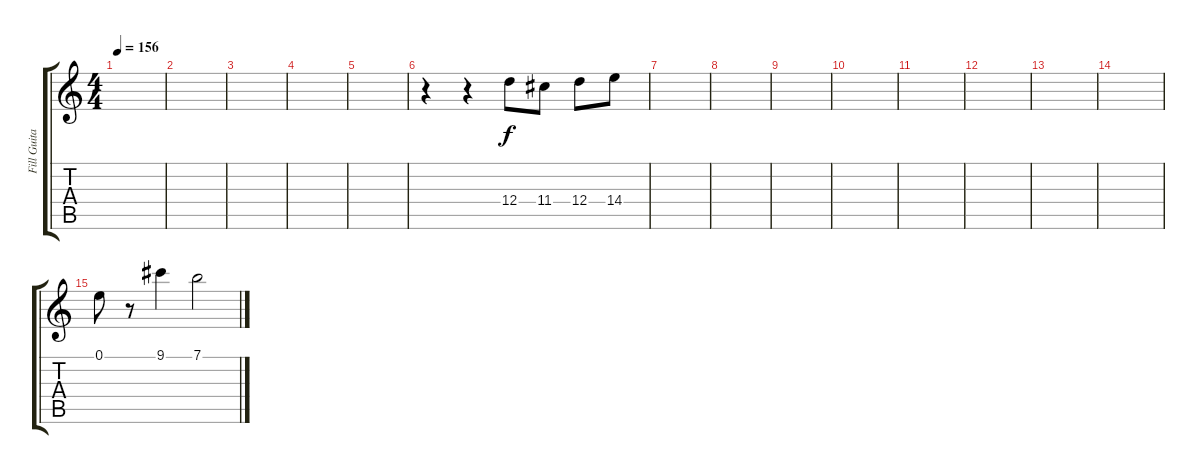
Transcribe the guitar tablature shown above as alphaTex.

\track ("Fill Guitar" "Fill Guita") {instrument distortionguitar}
\staff {score tabs}
\tuning (E4 B3 G3 D3 A2 E2) {hide}
\ts (4 4)
\tempo 156
\clef g2
\ks c
|
|
|
|
|
r.4 r.4 12.4.8 11.4.8 12.4.8 14.4.8 |
\section ("" "")
|
|
|
|
|
|
|
|
0.1.8 r.8 9.1.4 7.1.2
